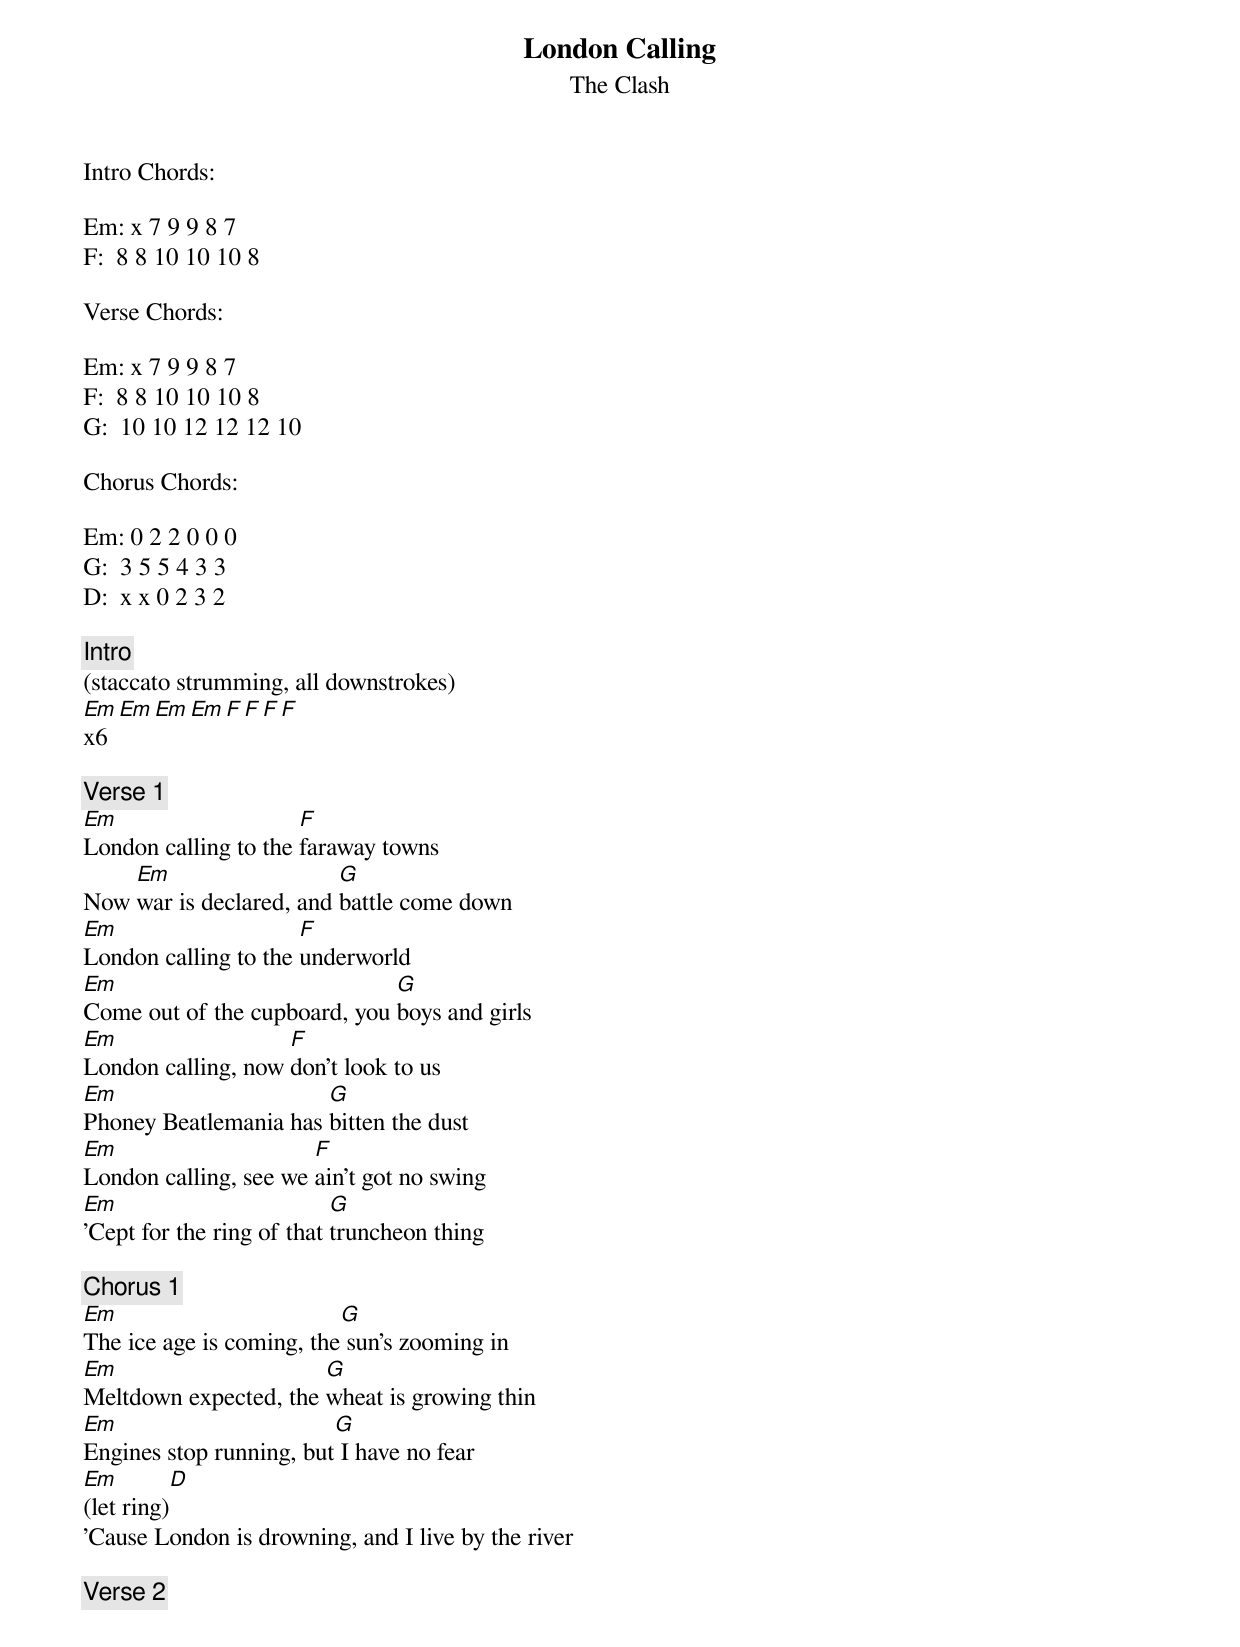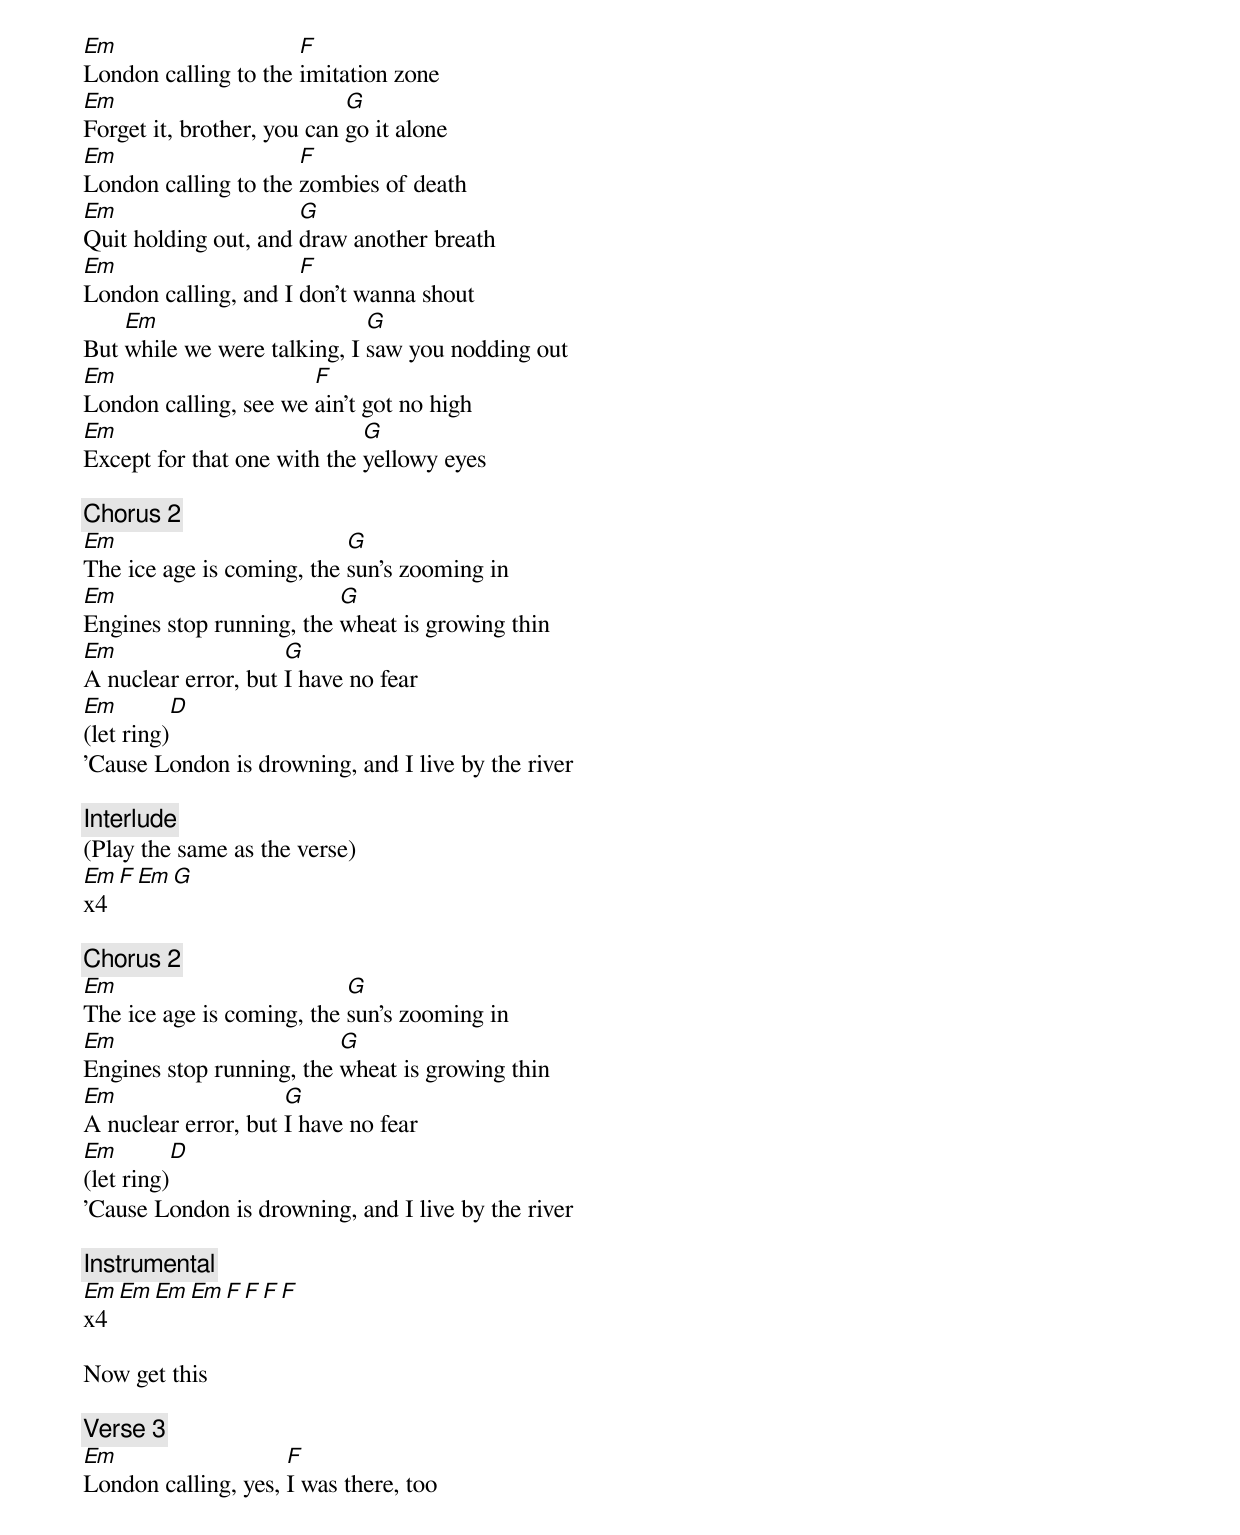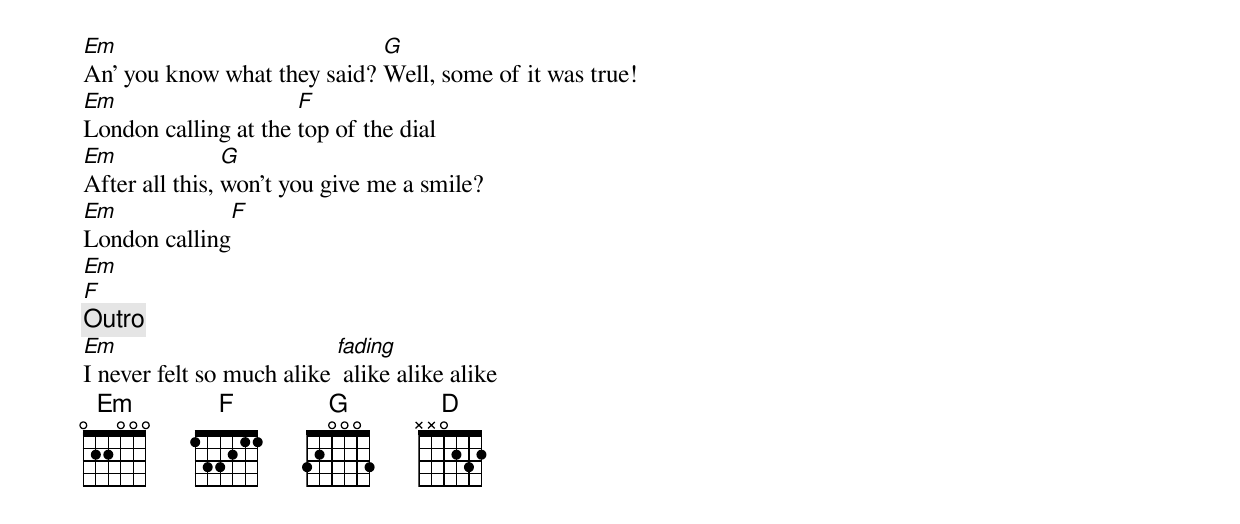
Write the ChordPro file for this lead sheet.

{t: London Calling}
{st: The Clash}

Intro Chords:

Em: x 7 9 9 8 7
F:  8 8 10 10 10 8

Verse Chords:

Em: x 7 9 9 8 7
F:  8 8 10 10 10 8
G:  10 10 12 12 12 10

Chorus Chords:

Em: 0 2 2 0 0 0
G:  3 5 5 4 3 3
D:  x x 0 2 3 2

{c: Intro}
(staccato strumming, all downstrokes)
[Em]x6[Em][Em][Em][F][F][F][F]

{c: Verse 1}
[Em]London calling to the [F]faraway towns
Now [Em]war is declared, and [G]battle come down
[Em]London calling to the [F]underworld
[Em]Come out of the cupboard, you [G]boys and girls
[Em]London calling, now [F]don't look to us
[Em]Phoney Beatlemania has [G]bitten the dust
[Em]London calling, see we [F]ain't got no swing
[Em]'Cept for the ring of that [G]truncheon thing

{c: Chorus 1}
[Em]The ice age is coming, the[G] sun's zooming in
[Em]Meltdown expected, the [G]wheat is growing thin
[Em]Engines stop running, but[G] I have no fear
[Em](let ring)[D]
'Cause London is drowning, and I live by the river

{c: Verse 2}
[Em]London calling to the [F]imitation zone
[Em]Forget it, brother, you can [G]go it alone
[Em]London calling to the [F]zombies of death
[Em]Quit holding out, and [G]draw another breath
[Em]London calling, and I [F]don't wanna shout
But [Em]while we were talking, I [G]saw you nodding out
[Em]London calling, see we [F]ain't got no high
[Em]Except for that one with the [G]yellowy eyes

{c: Chorus 2}
[Em]The ice age is coming, the [G]sun's zooming in
[Em]Engines stop running, the [G]wheat is growing thin
[Em]A nuclear error, but [G]I have no fear
[Em](let ring)[D]
'Cause London is drowning, and I live by the river

{c: Interlude}
(Play the same as the verse)
[Em]x4[F][Em][G]

{c: Chorus 2}
[Em]The ice age is coming, the [G]sun's zooming in
[Em]Engines stop running, the [G]wheat is growing thin
[Em]A nuclear error, but [G]I have no fear
[Em](let ring)[D]
'Cause London is drowning, and I live by the river

{c: Instrumental}
[Em]x4[Em][Em][Em][F][F][F][F]

Now get this

{c: Verse 3}
[Em]London calling, yes, [F]I was there, too
[Em]An' you know what they said? [G]Well, some of it was true!
[Em]London calling at the [F]top of the dial
[Em]After all this, [G]won't you give me a smile?
[Em]London calling[F]
[Em]
[F]
{c: Outro}
[Em]I never felt so much alike [fading] alike alike alike
